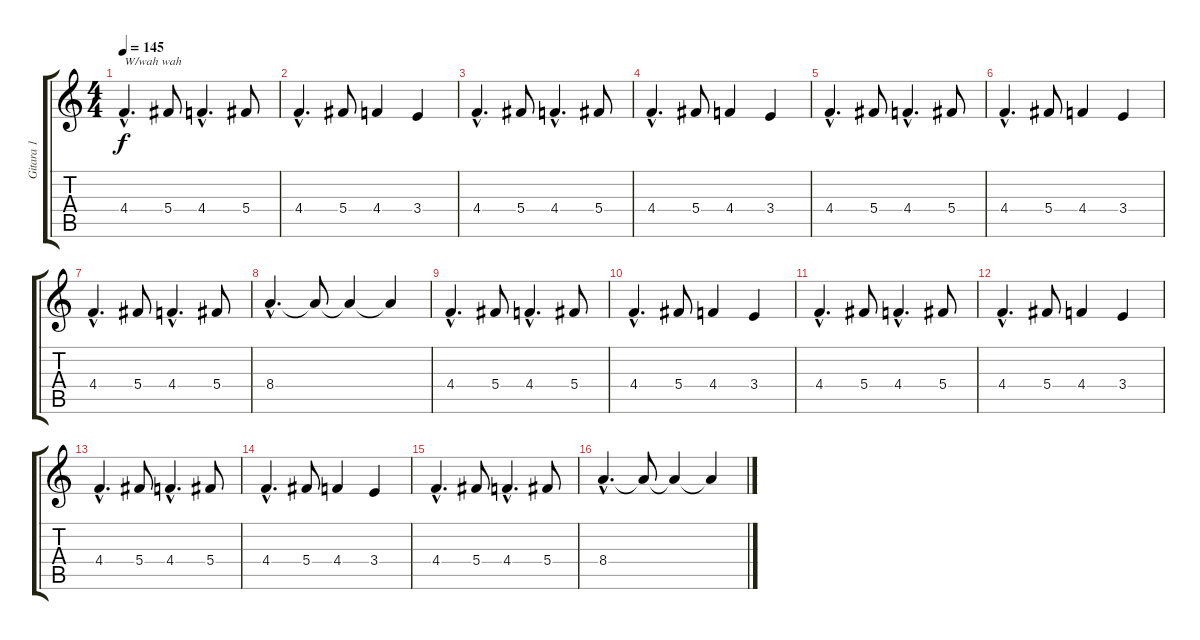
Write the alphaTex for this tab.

\track ("Gitara 1" "Gitara 1") {instrument distortionguitar}
\staff {score tabs}
\tuning (Eb4 Bb3 Gb3 Db3 Ab2 Db2) {hide}
\ts (4 4)
\tempo 145
\clef g2
\ks c
4.4{hac}.4{d txt "W/wah wah" dy f instrument distortionguitar} 5.4.8 4.4{hac}.4{d} 5.4.8 |
4.4{hac}.4{d} 5.4.8 4.4.4 3.4.4 |
4.4{hac}.4{d} 5.4.8 4.4{hac}.4{d} 5.4.8 |
4.4{hac}.4{d} 5.4.8 4.4.4 3.4.4 |
4.4{hac}.4{d} 5.4.8 4.4{hac}.4{d} 5.4.8 |
4.4{hac}.4{d} 5.4.8 4.4.4 3.4.4 |
4.4{hac}.4{d} 5.4.8 4.4{hac}.4{d} 5.4.8 |
8.4{hac}.4{d} 8.4{t}.8 8.4{t}.4 8.4{t}.4 |
4.4{hac}.4{d} 5.4.8 4.4{hac}.4{d} 5.4.8 |
4.4{hac}.4{d} 5.4.8 4.4.4 3.4.4 |
4.4{hac}.4{d} 5.4.8 4.4{hac}.4{d} 5.4.8 |
4.4{hac}.4{d} 5.4.8 4.4.4 3.4.4 |
4.4{hac}.4{d} 5.4.8 4.4{hac}.4{d} 5.4.8 |
4.4{hac}.4{d} 5.4.8 4.4.4 3.4.4 |
4.4{hac}.4{d} 5.4.8 4.4{hac}.4{d} 5.4.8 |
8.4{hac}.4{d} 8.4{t}.8 8.4{t}.4 8.4{t}.4
